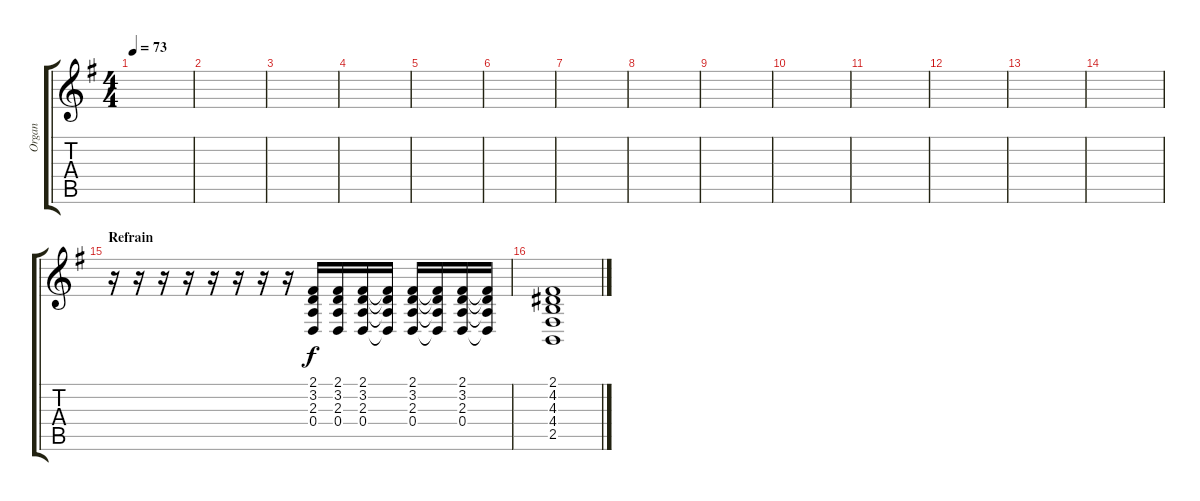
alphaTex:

\track ("Organ" "Organ") {instrument churchorgan}
\staff {score tabs}
\tuning (E4 B3 G3 D3 A2 E2) {hide}
\ts (4 4)
\tempo 73
\clef g2
\ks g
|
|
|
|
|
|
|
|
|
|
|
|
|
|
\section ("" "Refrain")
r.16 r.16 r.16 r.16 r.16 r.16 r.16 r.16 (2.1 3.2 2.3 0.4).16 (2.1 3.2 2.3 0.4).16 (2.1 3.2 2.3 0.4).16 (2.1{t} 3.2{t} 2.3{t} 0.4{t}).16 (2.1 3.2 2.3 0.4).16 (2.1{t} 3.2{t} 2.3{t} 0.4{t}).16 (2.1 3.2 2.3 0.4).16 (2.1{t} 3.2{t} 2.3{t} 0.4{t}).16 |
(2.1 4.2 4.3 4.4 2.5).1
